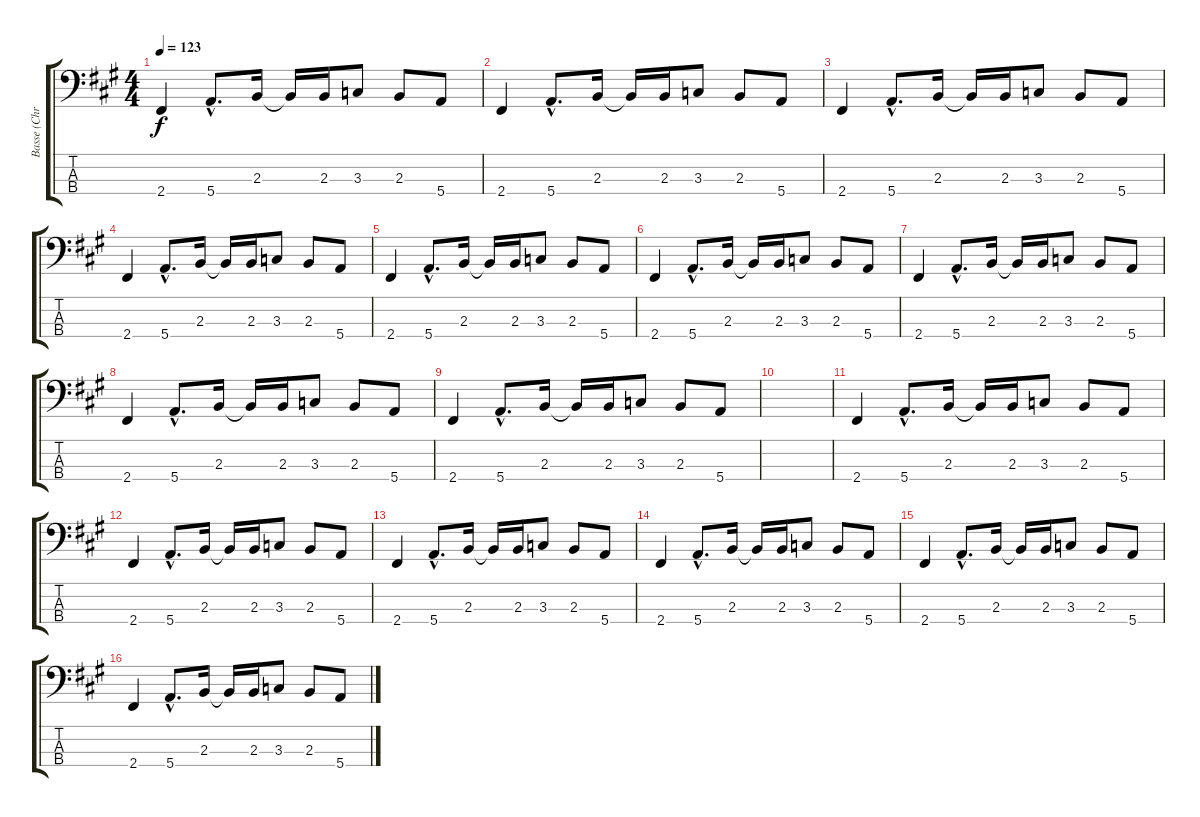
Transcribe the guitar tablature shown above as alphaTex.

\track ("Basse (Christopher Wolstenholme)" "Basse (Chr") {instrument electricbassfinger}
\staff {score tabs}
\tuning (G2 D2 A1 E1) {hide}
\ts (4 4)
\tempo 123
\clef f4
\ks a
2.4.4{dy f} 5.4{hac}.8{d} 2.3.16 2.3{t}.16 2.3.16 3.3.8 2.3.8 5.4.8 |
2.4.4 5.4{hac}.8{d} 2.3.16 2.3{t}.16 2.3.16 3.3.8 2.3.8 5.4.8 |
2.4.4 5.4{hac}.8{d} 2.3.16 2.3{t}.16 2.3.16 3.3.8 2.3.8 5.4.8 |
2.4.4 5.4{hac}.8{d} 2.3.16 2.3{t}.16 2.3.16 3.3.8 2.3.8 5.4.8 |
2.4.4 5.4{hac}.8{d} 2.3.16 2.3{t}.16 2.3.16 3.3.8 2.3.8 5.4.8 |
2.4.4 5.4{hac}.8{d} 2.3.16 2.3{t}.16 2.3.16 3.3.8 2.3.8 5.4.8 |
2.4.4 5.4{hac}.8{d} 2.3.16 2.3{t}.16 2.3.16 3.3.8 2.3.8 5.4.8 |
2.4.4 5.4{hac}.8{d} 2.3.16 2.3{t}.16 2.3.16 3.3.8 2.3.8 5.4.8 |
2.4.4 5.4{hac}.8{d} 2.3.16 2.3{t}.16 2.3.16 3.3.8 2.3.8 5.4.8 |
|
2.4.4 5.4{hac}.8{d} 2.3.16 2.3{t}.16 2.3.16 3.3.8 2.3.8 5.4.8 |
2.4.4 5.4{hac}.8{d} 2.3.16 2.3{t}.16 2.3.16 3.3.8 2.3.8 5.4.8 |
2.4.4 5.4{hac}.8{d} 2.3.16 2.3{t}.16 2.3.16 3.3.8 2.3.8 5.4.8 |
2.4.4 5.4{hac}.8{d} 2.3.16 2.3{t}.16 2.3.16 3.3.8 2.3.8 5.4.8 |
2.4.4 5.4{hac}.8{d} 2.3.16 2.3{t}.16 2.3.16 3.3.8 2.3.8 5.4.8 |
2.4.4 5.4{hac}.8{d} 2.3.16 2.3{t}.16 2.3.16 3.3.8 2.3.8 5.4.8
